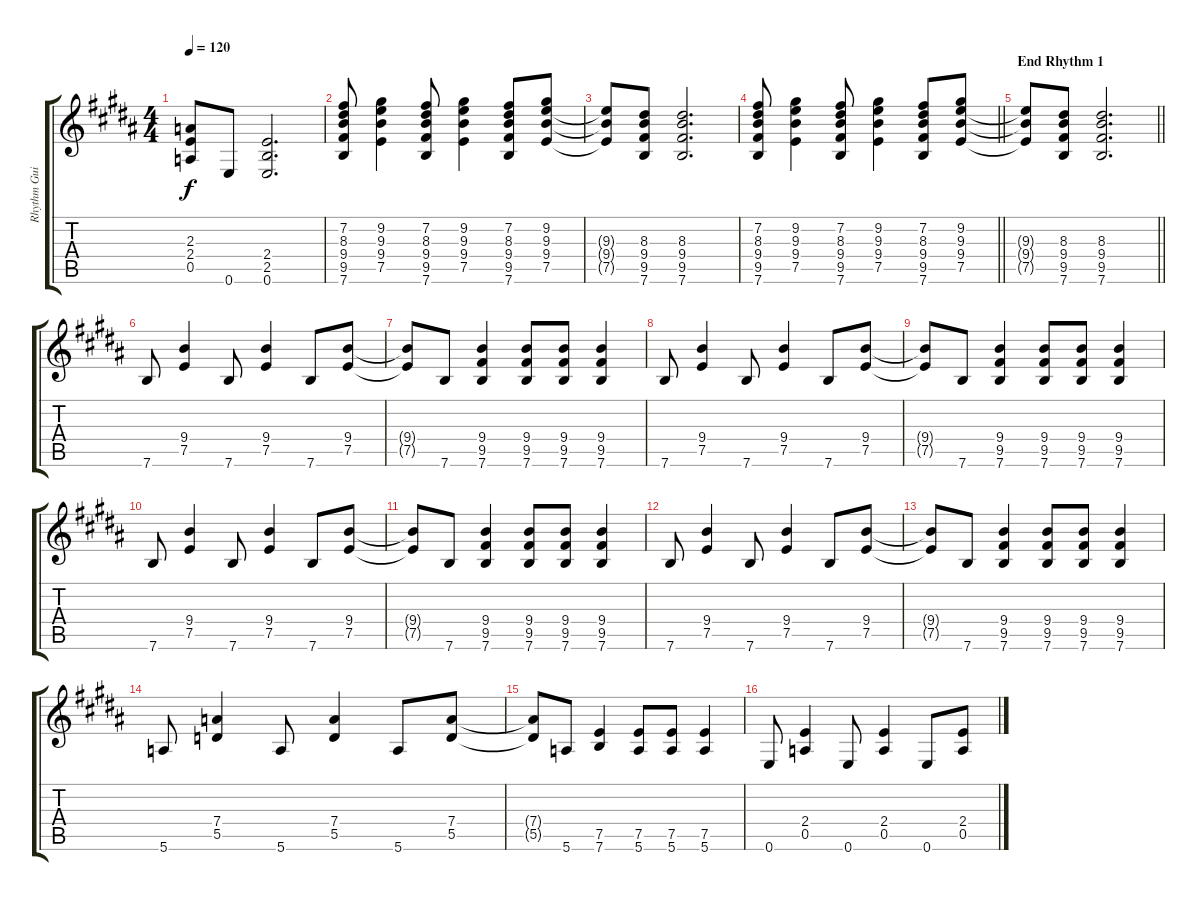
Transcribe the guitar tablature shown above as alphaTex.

\track ("Rhythm Guitar" "Rhythm Gui") {instrument overdrivenguitar}
\staff {score tabs}
\tuning (E4 B3 G3 D3 A2 E2) {hide}
\ts (4 4)
\tempo 120
\clef g2
\ks b
(2.3{t} 2.4{t} 0.5{t}).8{dy f} 0.6.8 (2.4 2.5 0.6).2{d} |
(7.2 8.3 9.4 9.5 7.6).8 (9.2 9.3 9.4 7.5).4 (7.2 8.3 9.4 9.5 7.6).8 (9.2 9.3 9.4 7.5).4 (7.2 8.3 9.4 9.5 7.6).8 (9.2 9.3 9.4 7.5).8 |
(9.3{t} 9.4{t} 7.5{t}).8 (8.3 9.4 9.5 7.6).8 (8.3 9.4 9.5 7.6).2{d} |
\barLineRight lightlight
(7.2 8.3 9.4 9.5 7.6).8 (9.2 9.3 9.4 7.5).4 (7.2 8.3 9.4 9.5 7.6).8 (9.2 9.3 9.4 7.5).4 (7.2 8.3 9.4 9.5 7.6).8 (9.2 9.3 9.4 7.5).8 |
\section ("" "End Rhythm 1")
\barLineRight lightlight
(9.3{t} 9.4{t} 7.5{t}).8 (8.3 9.4 9.5 7.6).8 (8.3 9.4 9.5 7.6).2{d} |
7.6.8 (9.4 7.5).4 7.6.8 (9.4 7.5).4 7.6.8 (9.4 7.5).8 |
(9.4{t} 7.5{t}).8 7.6.8 (9.4 9.5 7.6).4 (9.4 9.5 7.6).8 (9.4 9.5 7.6).8 (9.4 9.5 7.6).4 |
7.6.8 (9.4 7.5).4 7.6.8 (9.4 7.5).4 7.6.8 (9.4 7.5).8 |
(9.4{t} 7.5{t}).8 7.6.8 (9.4 9.5 7.6).4 (9.4 9.5 7.6).8 (9.4 9.5 7.6).8 (9.4 9.5 7.6).4 |
7.6.8 (9.4 7.5).4 7.6.8 (9.4 7.5).4 7.6.8 (9.4 7.5).8 |
(9.4{t} 7.5{t}).8 7.6.8 (9.4 9.5 7.6).4 (9.4 9.5 7.6).8 (9.4 9.5 7.6).8 (9.4 9.5 7.6).4 |
7.6.8 (9.4 7.5).4 7.6.8 (9.4 7.5).4 7.6.8 (9.4 7.5).8 |
(9.4{t} 7.5{t}).8 7.6.8 (9.4 9.5 7.6).4 (9.4 9.5 7.6).8 (9.4 9.5 7.6).8 (9.4 9.5 7.6).4 |
5.6.8 (7.4 5.5).4 5.6.8 (7.4 5.5).4 5.6.8 (7.4 5.5).8 |
(7.4{t} 5.5{t}).8 5.6.8 (7.5 7.6).4 (7.5 5.6).8 (7.5 5.6).8 (7.5 5.6).4 |
0.6.8 (2.4 0.5).4 0.6.8 (2.4 0.5).4 0.6.8 (2.4 0.5).8
